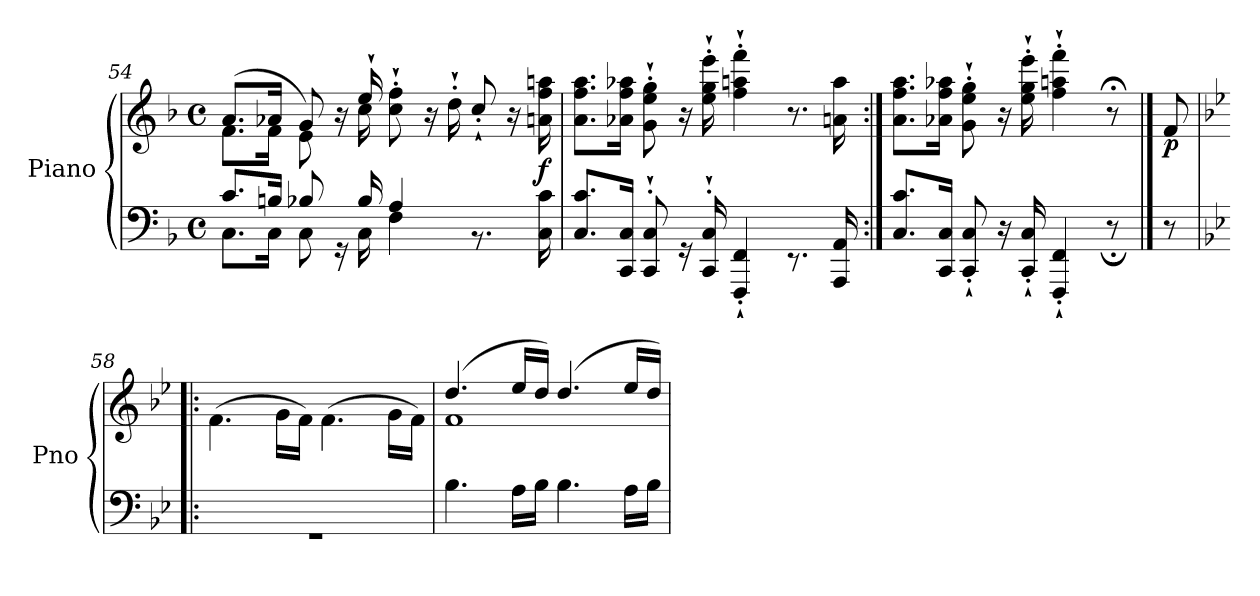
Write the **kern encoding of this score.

**kern	**kern	**dynam
*part1	*part1	*part1
*staff2	*staff1	*staff1/2
*I"Piano	*	*
*I'Pno	*	*
!!LO:LB:g=z
*clefF4	*clefG2	*
*k[b-]	*k[b-]	*
*M4/4	*M4/4	*
*met(c)	*met(c)	*
=54	=54	=54
*^	*^	*
*	*^	*	*^	*
*	*	*^	*	*	*	*
1ryy	4.ryy	8.C\L	8.c/L	4.ryy	8.f\L	(>8.a/L	.
.	.	16C\Jk	16Bn/Jk	.	16f\Jk	16a-X/Jk	.
.	.	8C\	8B-X/	.	8e\	8g/)	.
.	16rGG	16ryy	16ryy	16r	16ryy	16ryy	.
.	16ryy	16C\	16B-/	16ryy	16cc\	16ee`/	.
.	4A/	4F\	2ryy	8ryy	2ryy	8cc\'` 8ff\'`	.
.	.	.	.	16r	.	16ryy	.
.	.	.	.	16ryy	.	16dd'`\	.
.	8.r	4ryy	.	8ryy	.	8cc'`/	.
.	.	.	.	16r	.	8ryy	.
!	!	!	!	!	!	!	!LO:DY:b
.	16C\ 16c\	.	.	16an\ 16ff\ 16aan\	.	.	f
*	*	*v	*v	*	*	*	*
*	*	*	*	*v	*v	*
=55	=55	=55	=55	=55	=55
1ryy	8.C/ 8.c/L	4ryy	4.ryy	8.a\ 8.ff\ 8.aa\L	.
.	16CC/ 16C/Jk	.	.	16a-X\ 16ff\ 16aa-X\Jk	.
.	8ryy	8CC/'` 8C/'`	.	8g\'` 8ee\'` 8gg\'`	.
.	16r	16ryy	16r	16ryy	.
.	16ryy	16CC/'` 16C/'`	16ryy	16ee\'` 16gg\'` 16eee\'`	.
.	4FFF/'` 4FF/'`	2ryy	4ff\'` 4aan\'` 4fff\'`	2ryy	.
.	8.r	.	8.r	.	.
.	16AAA/ 16AA/	.	16an\ 16aa\	.	.
=56:|!	=56:|!	=56:|!	=56:|!	=56:|!	=56:|!
2..ryy	8.C/ 8.c/L	4ryy	4.ryy	8.a\ 8.ff\ 8.aa\L	.
.	16CC/ 16C/Jk	.	.	16a-X\ 16ff\ 16aa-X\Jk	.
.	8ryy	8CC/'` 8C/'`	.	8g\'` 8ee\'` 8gg\'`	.
.	16r	16ryy	16r	16ryy	.
.	16ryy	16CC/'` 16C/'`	16ryy	16ee\'` 16gg\'` 16eee\'`	.
.	4FFF/'` 4FF/'`	4.ryy	4ff\'` 4aan\'` 4fff\'`	4.ryy	.
.	8r;<	.	8r;<	.	.
*	*v	*v	*	*	*
*	*	*v	*v	*
==57	==57	==57	==57
!	!	!	!LO:DY:b
8ryy	8r	8f/	p
!!LO:LB:g=z
=58!|:	=58!|:	=58!|:	=58!|:
*k[b-e-]	*	*k[b-e-]	*
1ryy	1r	(>4.f\	.
.	.	16g\LL	.
.	.	16f\JJ)	.
.	.	(>4.f\	.
.	.	16g\LL	.
.	.	16f\JJ)	.
=59	=59	=59	=59
*	*	*^	*
!	!	!	!	!LO:DY:b
1ryy	4.B-\	(>4.dd/	1f	other-dynamics
.	16A\LL	16ee-/LL	.	.
.	16B-\JJ	16dd/JJ)	.	.
.	4.B-\	(>4.dd/	.	.
.	16A\LL	16ee-/LL	.	.
.	16B-\JJ	16dd/JJ)	.	.
*v	*v	*	*	*
*	*v	*v	*
=	=	=
*-	*-	*-
